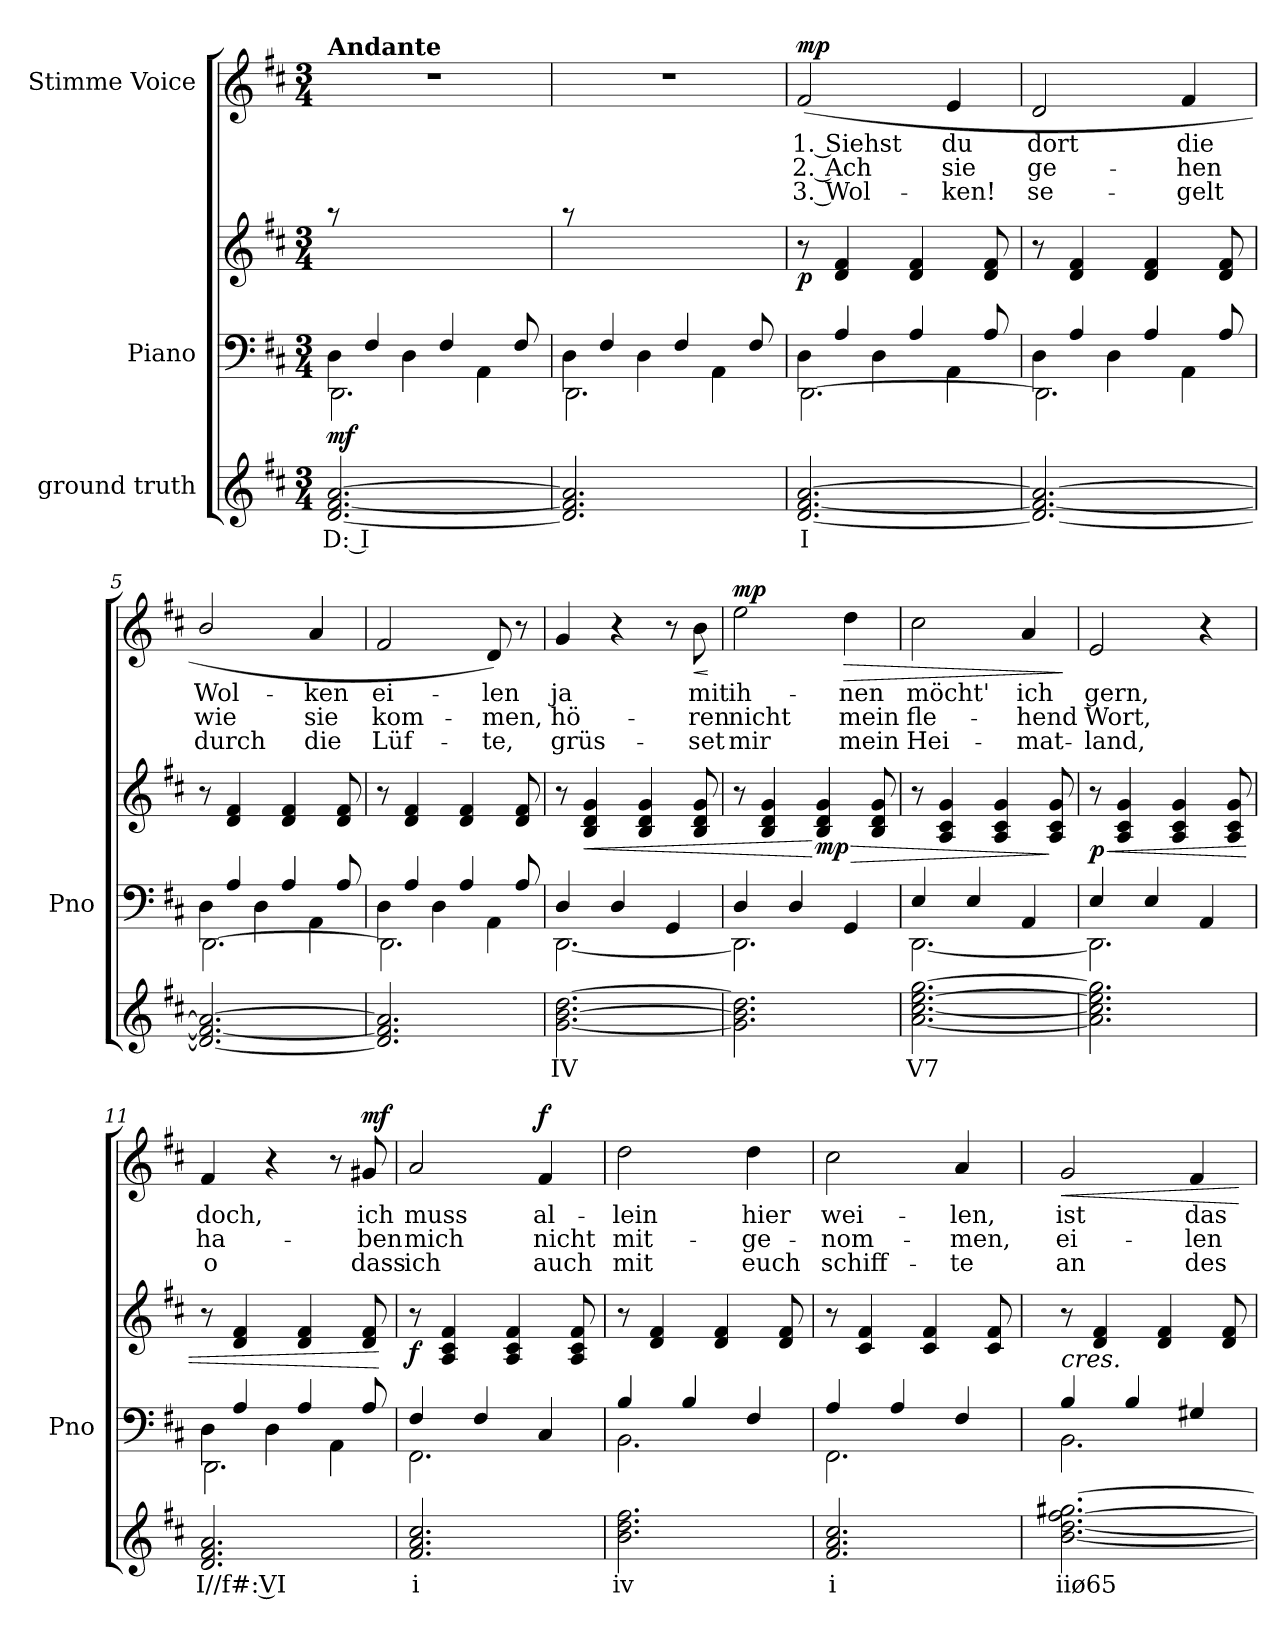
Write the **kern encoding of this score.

**kern	**text	**kern	**kern	**dynam	**kern	**text	**text	**text	**dynam
*part3	*part3	*part2	*part2	*part2	*part1	*part1	*part1	*part1	*part1
*staff4	*staff4	*staff3	*staff2	*staff2/3	*staff1	*staff1	*staff1	*staff1	*staff1
*I"ground truth	*	*I"Piano	*	*	*I"Stimme Voice	*	*	*	*
*	*	*I'Pno	*	*	*	*	*	*	*
*	*	*clefF4	*clefG2	*	*clefG2	*	*	*	*
*k[f#c#]	*	*k[f#c#]	*k[f#c#]	*	*k[f#c#]	*	*	*	*
*M3/4	*	*M3/4	*M3/4	*	*M3/4	*	*	*	*
=1	=1	=1	=1	=1	=1	=1	=1	=1	=1
*	*	*^	*	*	*	*	*	*	*
*	*	*	*^	*	*	*	*	*	*	*
!	!	!	!	!	!	!	!LO:TX:a:B:t=Andante	!	!	!	!
!	!	!	!	!	!	!LO:DY:b=2	!	!	!	!	!
[2.d [2.f# [2.a	D: I	8ryy	4D\	2.DD\	8raa	mf	2.r	.	.	.	.
.	.	4F#/	.	.	2ryy	.	.	.	.	.	.
.	.	.	4D\	.	.	.	.	.	.	.	.
.	.	4F#/	.	.	.	.	.	.	.	.	.
.	.	.	4AA\	.	.	.	.	.	.	.	.
.	.	8F#/	.	.	8ryy	.	.	.	.	.	.
=2	=2	=2	=2	=2	=2	=2	=2	=2	=2	=2	=2
2.d] 2.f#] 2.a]	.	8ryy	4D\	2.DD\	8raa	.	2.r	.	.	.	.
.	.	4F#/	.	.	2ryy	.	.	.	.	.	.
.	.	.	4D\	.	.	.	.	.	.	.	.
.	.	4F#/	.	.	.	.	.	.	.	.	.
.	.	.	4AA\	.	.	.	.	.	.	.	.
.	.	8F#/	.	.	8ryy	.	.	.	.	.	.
=3	=3	=3	=3	=3	=3	=3	=3	=3	=3	=3	=3
*	*	*	*	*	*^	*	*	*	*	*	*
!	!	!	!	!	!	!	!LO:DY:b	!	!LO:LY:b	!LO:LY:b	!LO:LY:b	!LO:DY:a
[2.d [2.f# [2.a	I	8ryy	4D\	[2.DD\	8r	8rbbbyy	p	(>2f#/	1. Siehst	2. Ach	3. Wol-	mp
.	.	4A/	.	.	4d/ 4f#/	2ryy	.	.	.	.	.	.
.	.	.	4D\	.	.	.	.	.	.	.	.	.
.	.	4A/	.	.	4d/ 4f#/	.	.	.	.	.	.	.
!	!	!	!	!	!	!	!	!	!LO:LY:b	!LO:LY:b	!LO:LY:b	!
.	.	.	4AA\	.	.	.	.	4e/	du	sie	-ken!	.
.	.	8A/	.	.	8d/ 8f#/	8ryy	.	.	.	.	.	.
=4	=4	=4	=4	=4	=4	=4	=4	=4	=4	=4	=4	=4
!	!	!	!	!	!	!	!	!	!LO:LY:b	!LO:LY:b	!LO:LY:b	!
2.d_ 2.f#_ 2.a_	.	8ryy	4D\	2.DD\]	8r	8rbbbyy	.	2d/	dort	ge-	se-	.
.	.	4A/	.	.	4d/ 4f#/	2ryy	.	.	.	.	.	.
.	.	.	4D\	.	.	.	.	.	.	.	.	.
.	.	4A/	.	.	4d/ 4f#/	.	.	.	.	.	.	.
!	!	!	!	!	!	!	!	!	!LO:LY:b	!LO:LY:b	!LO:LY:b	!
.	.	.	4AA\	.	.	.	.	4f#/	die	-hen	-gelt	.
.	.	8A/	.	.	8d/ 8f#/	8ryy	.	.	.	.	.	.
=5	=5	=5	=5	=5	=5	=5	=5	=5	=5	=5	=5	=5
!	!	!	!	!	!	!	!	!	!LO:LY:b	!LO:LY:b	!LO:LY:b	!
2.d_ 2.f#_ 2.a_	.	8ryy	4D\	[2.DD\	8r	8rbbbyy	.	2b/	Wol-	wie	durch	.
.	.	4A/	.	.	4d/ 4f#/	2ryy	.	.	.	.	.	.
.	.	.	4D\	.	.	.	.	.	.	.	.	.
.	.	4A/	.	.	4d/ 4f#/	.	.	.	.	.	.	.
!	!	!	!	!	!	!	!	!	!LO:LY:b	!LO:LY:b	!LO:LY:b	!
.	.	.	4AA\	.	.	.	.	4a/	-ken	sie	die	.
.	.	8A/	.	.	8d/ 8f#/	8ryy	.	.	.	.	.	.
=6	=6	=6	=6	=6	=6	=6	=6	=6	=6	=6	=6	=6
!	!	!	!	!	!	!	!	!	!LO:LY:b	!LO:LY:b	!LO:LY:b	!
2.d] 2.f#] 2.a]	.	8ryy	4D\	2.DD\]	8r	8rbbbyy	.	2f#/	ei-	kom-	Lüf-	.
.	.	4A/	.	.	4d/ 4f#/	2ryy	.	.	.	.	.	.
.	.	.	4D\	.	.	.	.	.	.	.	.	.
.	.	4A/	.	.	4d/ 4f#/	.	.	.	.	.	.	.
!	!	!	!	!	!	!	!	!	!LO:LY:b	!LO:LY:b	!LO:LY:b	!
.	.	.	4AA\	.	.	.	.	8d/)	-len	-men,	-te,	.
.	.	8A/	.	.	8d/ 8f#/	8ryy	.	8r	.	.	.	.
*	*	*v	*v	*v	*	*	*	*	*	*	*	*
*	*	*	*v	*v	*	*	*	*	*	*
=7	=7	=7	=7	=7	=7	=7	=7	=7	=7
*	*	*^	*^	*	*	*	*	*	*
!	!	!	!	!	!	!	!	!LO:LY:b	!LO:LY:b	!LO:LY:b	!
*	*	*	*	*v	*v	*	*	*	*	*	*
[2.g [2.b [2.dd	IV	4D/	[2.DD\	8r	.	4g/	ja	hö-	grüs-	.
!	!	!	!	!	!LO:HP:b	!	!	!	!	!
.	.	.	.	4B/ 4d/ 4g/	<	.	.	.	.	.
.	.	4D/	.	.	.	4r	.	.	.	.
.	.	.	.	4B/ 4d/ 4g/	.	.	.	.	.	.
.	.	4GG/	.	.	.	8r	.	.	.	.
!	!	!	!	!	!	!	!LO:LY:b	!LO:LY:b	!LO:LY:b	!LO:HP:b
.	.	.	.	8B/ 8d/ 8g/	.	8b\	mit	-ren	-set	<
*	*	*v	*v	*	*	*	*	*	*	*
.	.	.	.	.	.	.	.	.	[
=8	=8	=8	=8	=8	=8	=8	=8	=8	=8
*	*	*^	*	*	*	*	*	*	*
!	!	!	!	!	!	!	!LO:LY:b	!LO:LY:b	!LO:LY:b	!LO:DY:a
2.g] 2.b] 2.dd]	.	4D/	2.DD\]	8r	.	2ee\	ih-	nicht	mir	mp
.	.	.	.	4B/ 4d/ 4g/	.	.	.	.	.	.
.	.	4D/	.	.	.	.	.	.	.	.
!	!	!	!	!	!LO:HP:n=1:b	!	!	!	!	!
!	!	!	!	!	!LO:DY:n=1:b	!	!	!	!	!
.	.	.	.	4B/ 4d/ 4g/	[ > mp	.	.	.	.	.
!	!	!	!	!	!	!	!LO:LY:b	!LO:LY:b	!LO:LY:b	!LO:HP:b
.	.	4GG/	.	.	.	4dd\	-nen	mein	mein	>
.	.	.	.	8B/ 8d/ 8g/	.	.	.	.	.	.
=9	=9	=9	=9	=9	=9	=9	=9	=9	=9	=9
!	!	!	!	!	!	!	!LO:LY:b	!LO:LY:b	!LO:LY:b	!
[2.a [2.cc# [2.ee [2.gg	V7	4E/	[2.DD\	8r	.	2cc#\	möcht'	fle-	Hei-	.
.	.	.	.	4A/ 4c#/ 4g/	.	.	.	.	.	.
.	.	4E/	.	.	.	.	.	.	.	.
.	.	.	.	4A/ 4c#/ 4g/	.	.	.	.	.	.
!	!	!	!	!	!	!	!LO:LY:b	!LO:LY:b	!LO:LY:b	!
.	.	4AA/	.	.	.	4a/	ich	-hend	-mat-	.
.	.	.	.	8A/ 8c#/ 8g/	]	.	.	.	.	.
*	*	*v	*v	*	*	*	*	*	*	*
.	.	.	.	.	.	.	.	.	]
=10	=10	=10	=10	=10	=10	=10	=10	=10	=10
*	*	*^	*	*	*	*	*	*	*
!	!	!	!	!	!LO:HP:b	!	!	!	!	!
!	!	!	!	!	!LO:DY:n=1:b	!	!LO:LY:b	!LO:LY:b	!LO:LY:b	!
2.a] 2.cc#] 2.ee] 2.gg]	.	4E/	2.DD\]	8r	< p	2e/	gern,	Wort,	-land,	.
.	.	.	.	4A/ 4c#/ 4g/	.	.	.	.	.	.
.	.	4E/	.	.	.	.	.	.	.	.
.	.	.	.	4A/ 4c#/ 4g/	.	.	.	.	.	.
.	.	4AA/	.	.	.	4r	.	.	.	.
.	.	.	.	8A/ 8c#/ 8g/	.	.	.	.	.	.
*	*	*v	*v	*	*	*	*	*	*	*
=11	=11	=11	=11	=11	=11	=11	=11	=11	=11
*	*	*^	*^	*	*	*	*	*	*
*	*	*	*^	*	*	*	*	*	*	*	*
!	!	!	!	!	!	!	!	!	!LO:LY:b	!LO:LY:b	!LO:LY:b	!
2.d 2.f# 2.a	I//f#: VI	8ryy	4D\	2.DD\	8r	8rbbbyy	.	4f#/	doch,	ha-	o	.
.	.	4A/	.	.	4d/ 4f#/	2ryy	.	.	.	.	.	.
.	.	.	4D\	.	.	.	.	4r	.	.	.	.
.	.	4A/	.	.	4d/ 4f#/	.	.	.	.	.	.	.
.	.	.	4AA\	.	.	.	.	8r	.	.	.	.
!	!	!	!	!	!	!	!	!	!LO:LY:b	!LO:LY:b	!LO:LY:b	!LO:DY:a
.	.	8A/	.	.	8d/ 8f#/	8ryy	.	8g#X/	ich	-ben	dass	mf
*	*	*v	*v	*v	*	*	*	*	*	*	*	*
*	*	*	*v	*v	*	*	*	*	*	*
.	.	.	.	[	.	.	.	.	.
=12	=12	=12	=12	=12	=12	=12	=12	=12	=12
*	*	*^	*	*	*	*	*	*	*
!	!	!	!	!	!LO:DY:b	!	!LO:LY:b	!LO:LY:b	!LO:LY:b	!
2.f# 2.a 2.cc#	i	4F#/	2.FF#\	8r	f	2a/	muss	mich	ich	.
.	.	.	.	4A/ 4c#/ 4f#/	.	.	.	.	.	.
.	.	4F#/	.	.	.	.	.	.	.	.
.	.	.	.	4A/ 4c#/ 4f#/	.	.	.	.	.	.
!	!	!	!	!	!	!	!LO:LY:b	!LO:LY:b	!LO:LY:b	!LO:DY:a
.	.	4C#/	.	.	.	4f#/	al-	nicht	auch	f
.	.	.	.	8A/ 8c#/ 8f#/	.	.	.	.	.	.
=13	=13	=13	=13	=13	=13	=13	=13	=13	=13	=13
!	!	!	!	!	!	!	!LO:LY:b	!LO:LY:b	!LO:LY:b	!
2.b 2.dd 2.ff#	iv	4B/	2.BB\	8r	.	2dd\	-lein	mit-	mit	.
.	.	.	.	4d/ 4f#/	.	.	.	.	.	.
.	.	4B/	.	.	.	.	.	.	.	.
.	.	.	.	4d/ 4f#/	.	.	.	.	.	.
!	!	!	!	!	!	!	!LO:LY:b	!LO:LY:b	!LO:LY:b	!
.	.	4F#/	.	.	.	4dd\	hier	-ge-	euch	.
.	.	.	.	8d/ 8f#/	.	.	.	.	.	.
=14	=14	=14	=14	=14	=14	=14	=14	=14	=14	=14
!	!	!	!	!	!	!	!LO:LY:b	!LO:LY:b	!LO:LY:b	!
2.f# 2.a 2.cc#	i	4A/	2.FF#\	8r	.	2cc#\	wei-	-nom-	schiff-	.
.	.	.	.	4c#/ 4f#/	.	.	.	.	.	.
.	.	4A/	.	.	.	.	.	.	.	.
.	.	.	.	4c#/ 4f#/	.	.	.	.	.	.
!	!	!	!	!	!	!	!LO:LY:b	!LO:LY:b	!LO:LY:b	!
.	.	4F#/	.	.	.	4a/	-len,	-men,	-te	.
.	.	.	.	8c#/ 8f#/	.	.	.	.	.	.
=15	=15	=15	=15	=15	=15	=15	=15	=15	=15	=15
!	!	!	!	!LO:TX:b:i:t=cres.	!	!	!	!	!	!
!	!	!	!	!	!	!	!LO:LY:b	!LO:LY:b	!LO:LY:b	!LO:HP:b
[2.b [2.dd [2.ff# [2.gg#X	iiø65	4B/	2.BB\	8r	.	2g/	ist	ei-	an	<
.	.	.	.	4d/ 4f#/	.	.	.	.	.	.
.	.	4B/	.	.	.	.	.	.	.	.
.	.	.	.	4d/ 4f#/	.	.	.	.	.	.
!	!	!	!	!	!	!	!LO:LY:b	!LO:LY:b	!LO:LY:b	!
.	.	4G#X/	.	.	.	4f#/	das	-len	des	.
.	.	.	.	8d/ 8f#/	.	.	.	.	.	.
*	*	*v	*v	*	*	*	*	*	*	*
.	.	.	.	.	.	.	.	.	[
=	=	=	=	=	=	=	=	=	=
*-	*-	*-	*-	*-	*-	*-	*-	*-	*-
